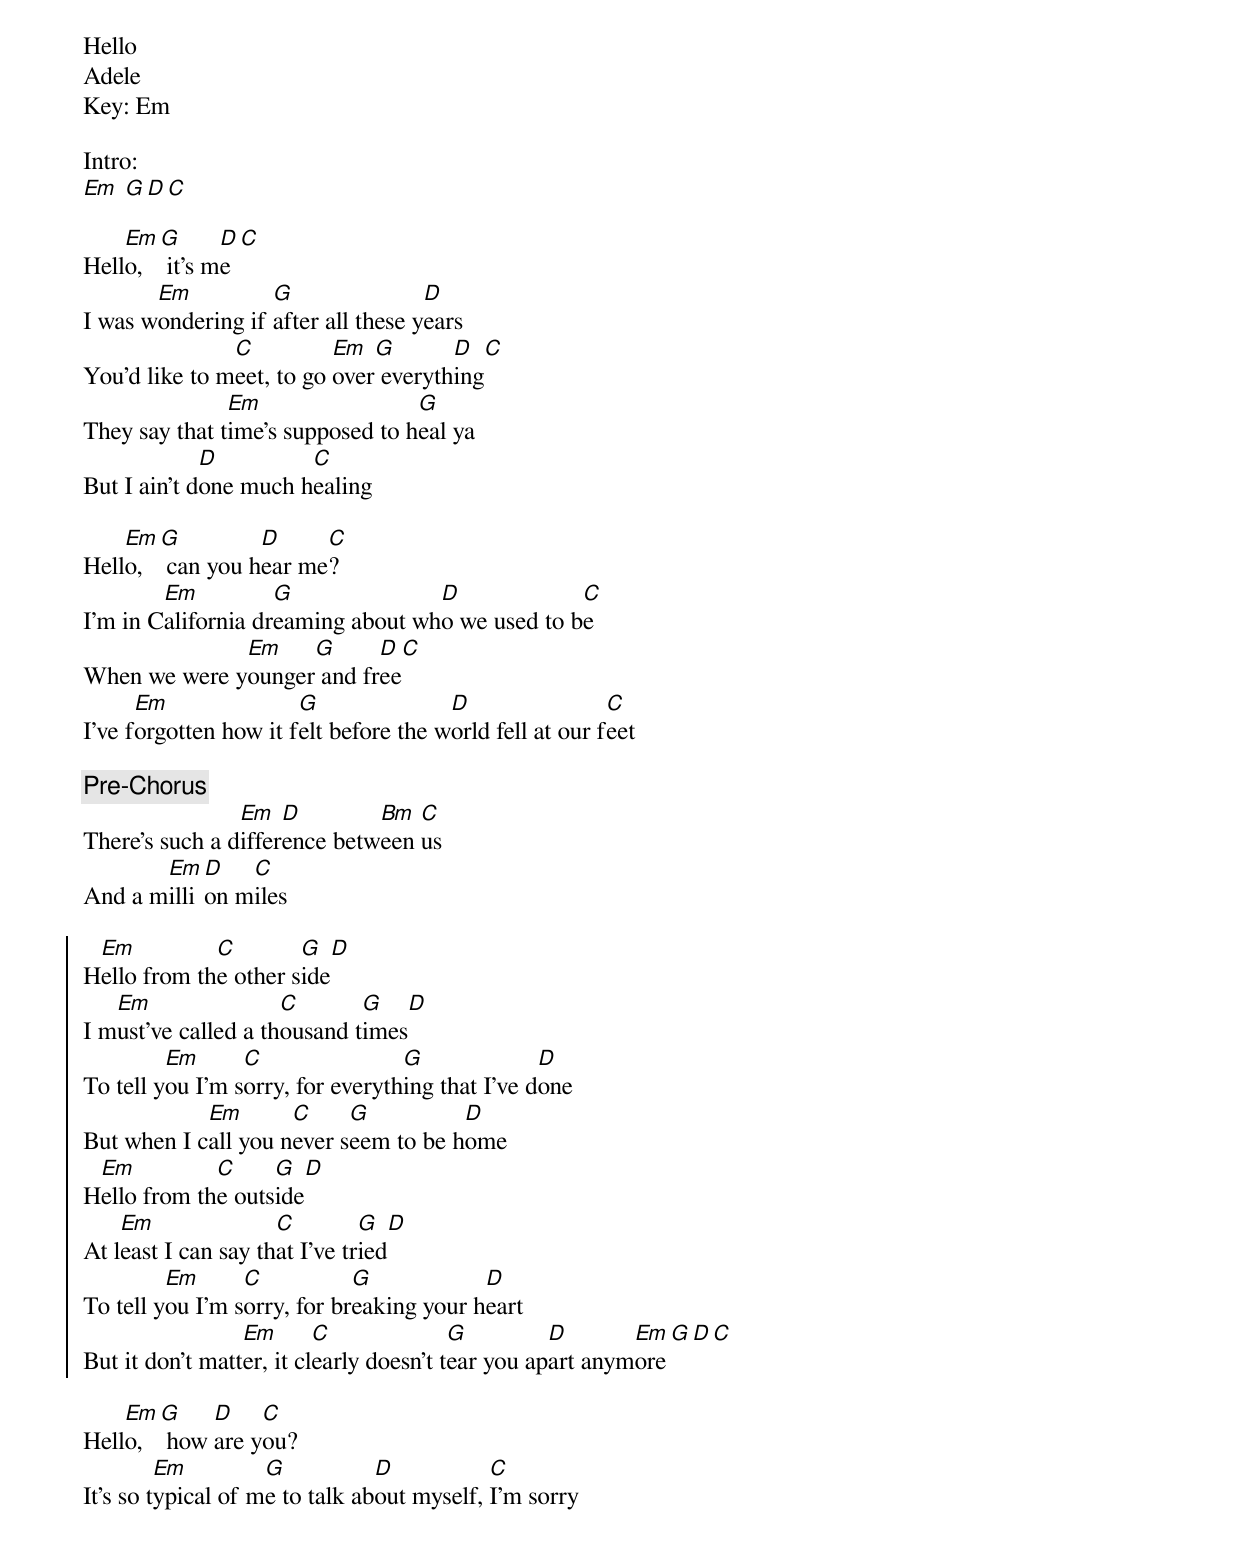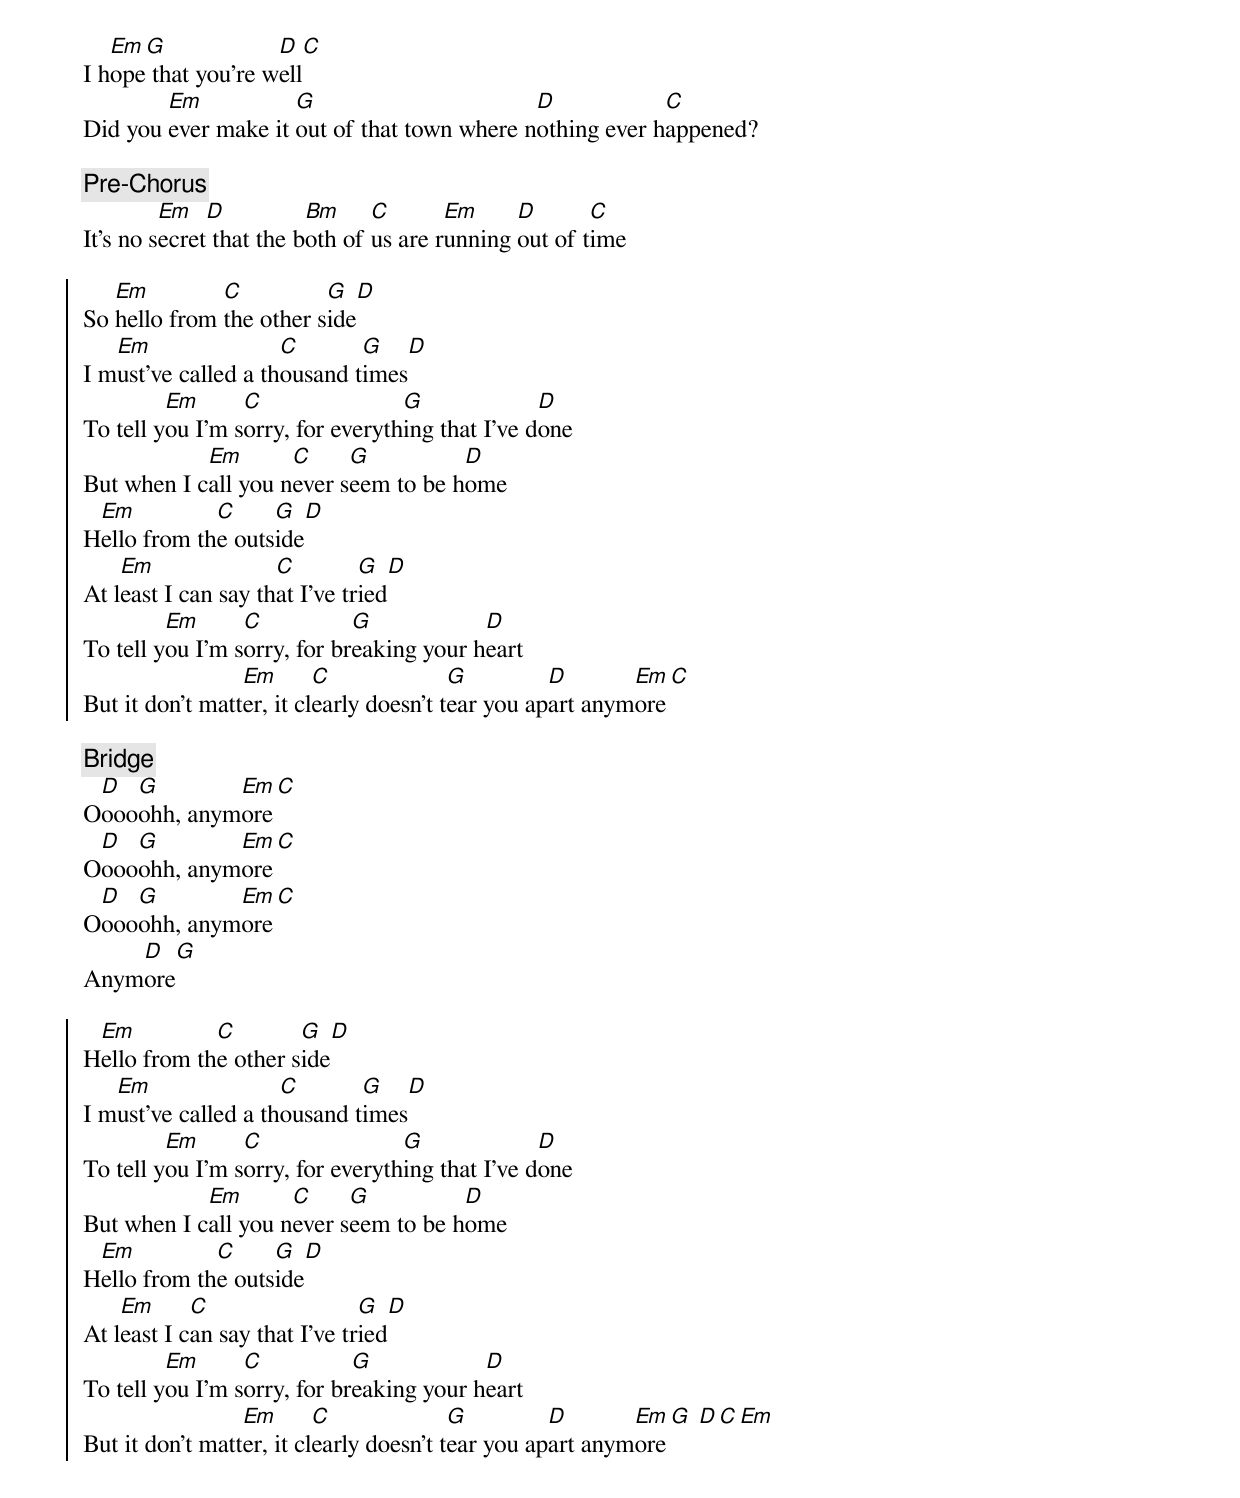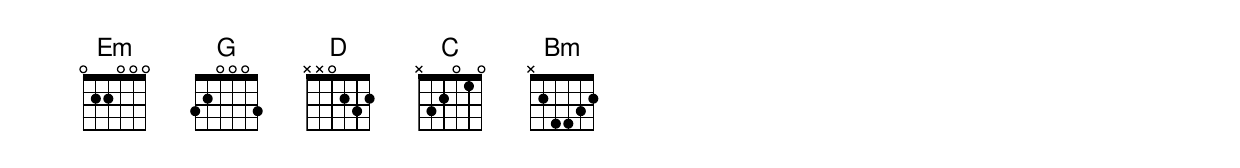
Hello
Adele
Key: Em

Intro:
[Em] [G][D][C]

{start_of_verse}
Hell[Em]o, [G] it's m[D]e[C]
I was w[Em]ondering if [G]after all these y[D]ears
You'd like to m[C]eet, to go [Em]over[G] everyth[D]ing[C]
They say that t[Em]ime's supposed to h[G]eal ya
But I ain't d[D]one much h[C]ealing
{end_of_verse}

{start_of_verse}
Hell[Em]o, [G] can you h[D]ear me[C]?
I'm in C[Em]alifornia dr[G]eaming about wh[D]o we used to b[C]e
When we were y[Em]ounger[G] and fr[D]ee[C]
I've f[Em]orgotten how it f[G]elt before the w[D]orld fell at our f[C]eet
{end_of_verse}

{comment: Pre-Chorus}
There's such a d[Em]iffer[D]ence betw[Bm]een [C]us
And a m[Em]illi[D]on m[C]iles

{start_of_chorus}
H[Em]ello from th[C]e other s[G]ide[D]
I m[Em]ust've called a th[C]ousand t[G]imes[D]
To tell y[Em]ou I'm s[C]orry, for everyth[G]ing that I've d[D]one
But when I c[Em]all you n[C]ever s[G]eem to be h[D]ome
H[Em]ello from th[C]e outs[G]ide[D]
At l[Em]east I can say th[C]at I've tr[G]ied[D]
To tell y[Em]ou I'm s[C]orry, for br[G]eaking your h[D]eart
But it don't matt[Em]er, it cl[C]early doesn't t[G]ear you ap[D]art anym[Em]ore[G][D][C]
{end_of_chorus}

{start_of_verse}
Hell[Em]o, [G] how [D]are y[C]ou?
It's so t[Em]ypical of m[G]e to talk ab[D]out myself, [C]I'm sorry
I h[Em]ope[G] that you're w[D]ell[C]
Did you [Em]ever make it [G]out of that town where n[D]othing ever h[C]appened?
{end_of_verse}

{comment: Pre-Chorus}
It's no s[Em]ecret[D] that the b[Bm]oth of [C]us are r[Em]unning [D]out of t[C]ime

{start_of_chorus}
So [Em]hello from [C]the other s[G]ide[D]
I m[Em]ust've called a th[C]ousand t[G]imes[D]
To tell y[Em]ou I'm s[C]orry, for everyth[G]ing that I've d[D]one
But when I c[Em]all you n[C]ever s[G]eem to be h[D]ome
H[Em]ello from th[C]e outs[G]ide[D]
At l[Em]east I can say th[C]at I've tr[G]ied[D]
To tell y[Em]ou I'm s[C]orry, for br[G]eaking your h[D]eart
But it don't matt[Em]er, it cl[C]early doesn't t[G]ear you ap[D]art anym[Em]ore[C]
{end_of_chorus}

{comment: Bridge}
O[D]ooo[G]ohh, anym[Em]ore[C]
O[D]ooo[G]ohh, anym[Em]ore[C]
O[D]ooo[G]ohh, anym[Em]ore[C]
Anym[D]ore[G]

{start_of_chorus}
H[Em]ello from th[C]e other s[G]ide[D]
I m[Em]ust've called a th[C]ousand t[G]imes[D]
To tell y[Em]ou I'm s[C]orry, for everyth[G]ing that I've d[D]one
But when I c[Em]all you n[C]ever s[G]eem to be h[D]ome
H[Em]ello from th[C]e outs[G]ide[D]
At l[Em]east I c[C]an say that I've tr[G]ied[D]
To tell y[Em]ou I'm s[C]orry, for br[G]eaking your h[D]eart
But it don't matt[Em]er, it cl[C]early doesn't t[G]ear you ap[D]art anym[Em]ore[G] [D][C][Em]
{end_of_chorus}
